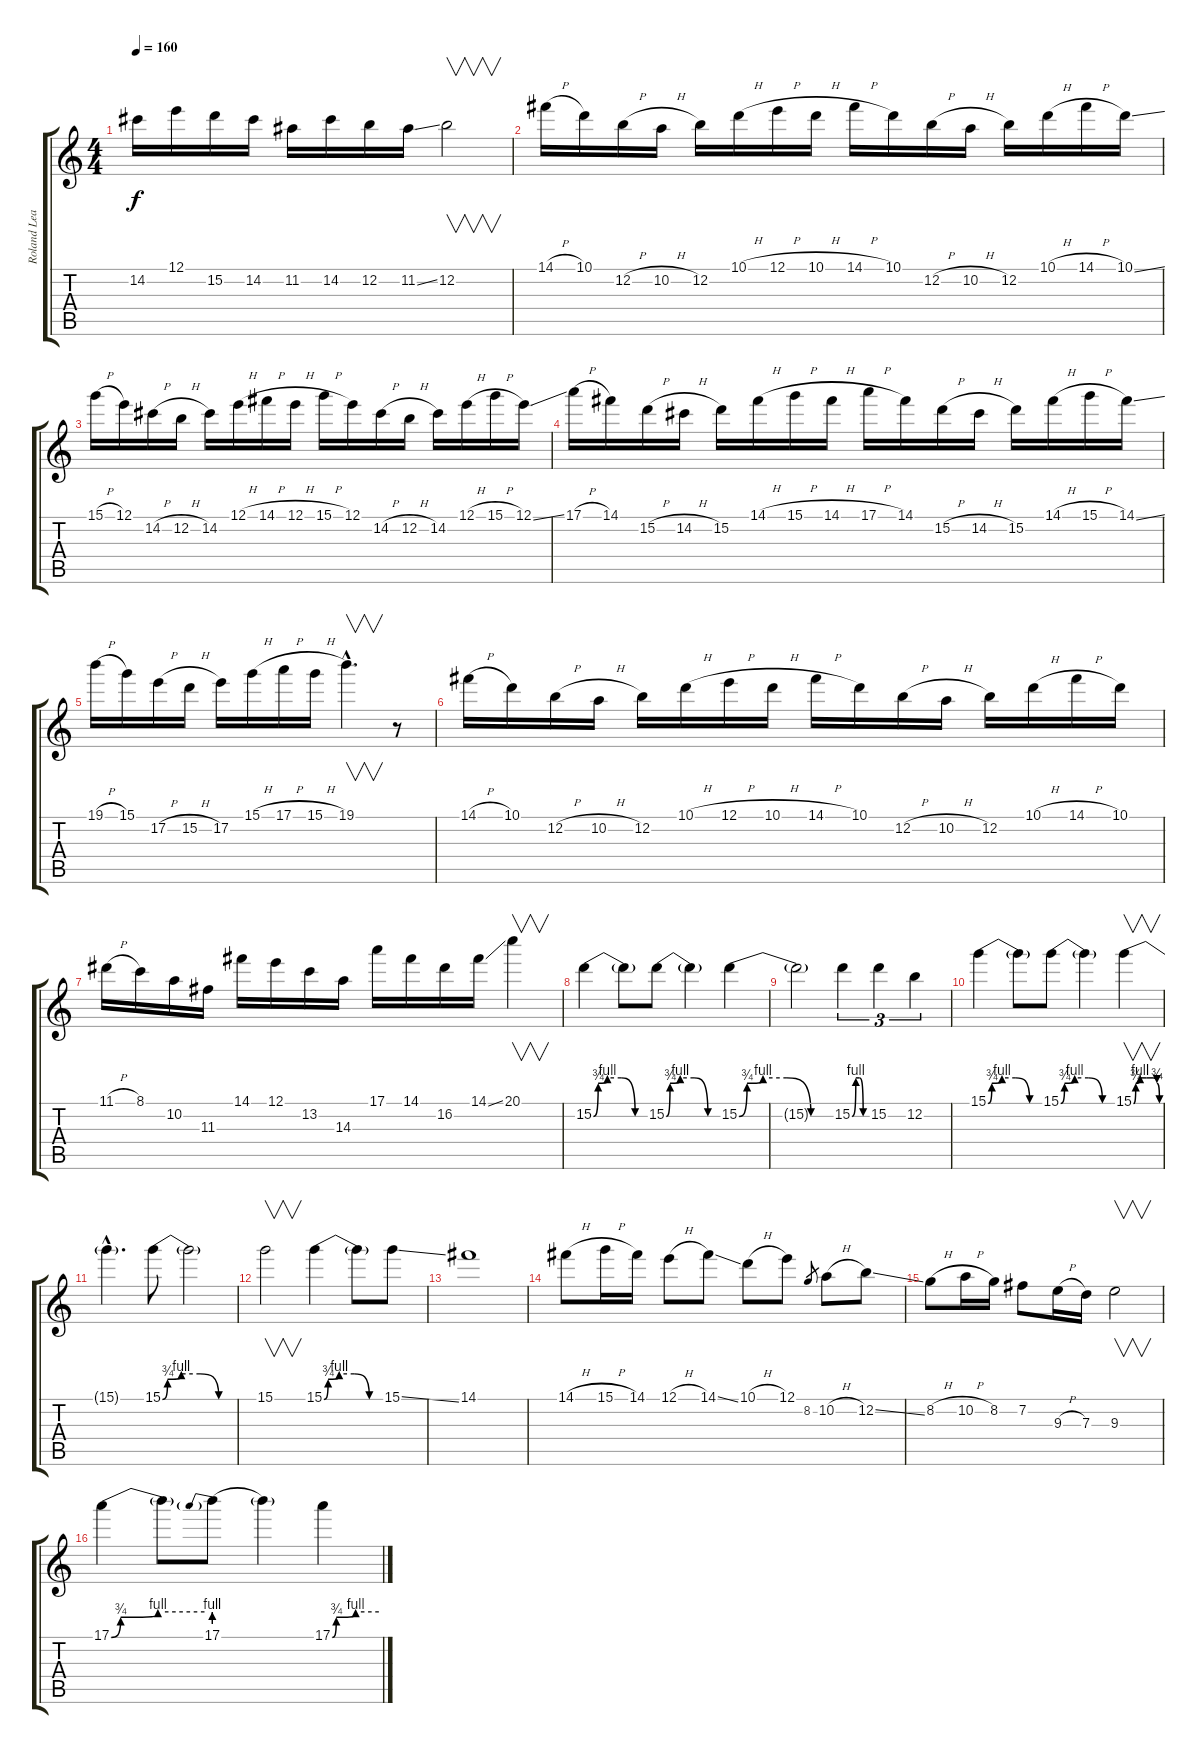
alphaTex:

\track ("Roland Lead" "Roland Lea") {instrument overdrivenguitar}
\staff {score tabs}
\tuning (E4 B3 G3 D3 A2 E2) {hide}
\ts (4 4)
\tempo 160
\clef g2
\ks c
14.2.16{dy f} 12.1.16 15.2.16 14.2.16 11.2.16 14.2.16 12.2.16 11.2{ss}.16 12.2.2{v} |
14.1{h}.16 10.1.16 12.2{h}.16 10.2{h}.16 12.2.16 10.1{h}.16 12.1{h}.16 10.1{h}.16 14.1{h}.16 10.1.16 12.2{h}.16 10.2{h}.16 12.2.16 10.1{h}.16 14.1{h}.16 10.1{ss}.16 |
15.1{h}.16 12.1.16 14.2{h}.16 12.2{h}.16 14.2.16 12.1{h}.16 14.1{h}.16 12.1{h}.16 15.1{h}.16 12.1.16 14.2{h}.16 12.2{h}.16 14.2.16 12.1{h}.16 15.1{h}.16 12.1{ss}.16 |
17.1{h}.16 14.1.16 15.2{h}.16 14.2{h}.16 15.2.16 14.1{h}.16 15.1{h}.16 14.1{h}.16 17.1{h}.16 14.1.16 15.2{h}.16 14.2{h}.16 15.2.16 14.1{h}.16 15.1{h}.16 14.1{ss}.16 |
19.1{h}.16 15.1.16 17.2{h}.16 15.2{h}.16 17.2.16 15.1{h}.16 17.1{h}.16 15.1{h}.16 19.1{hac}.4{v d} r.8 |
14.1{h}.16 10.1.16 12.2{h}.16 10.2{h}.16 12.2.16 10.1{h}.16 12.1{h}.16 10.1{h}.16 14.1{h}.16 10.1.16 12.2{h}.16 10.2{h}.16 12.2.16 10.1{h}.16 14.1{h}.16 10.1.16 |
11.1{h}.16 8.1.16 10.2.16 11.3.16 14.1.16 12.1.16 13.2.16 14.3.16 17.1.16 14.1.16 16.2.16 14.1{ss}.16 20.1.4{v} |
15.2{be (custom 0 0 5 3 15 4 30 4 45 0 60 0)}.4 15.2{t}.8 15.2{be (custom 0 0 4 3 15 4 30 4 45 0 60 0)}.8 15.2{t}.4 15.2{be (custom 0 0 5 3 15 4 30 4 45 0 60 0)}.4 |
15.2{t}.2 15.2{be (custom 0 0 15 4 30 4 45 0 60 0)}.4{tu (3 2)} 15.2.4{tu (3 2)} 12.2.4{tu (3 2)} |
15.1{be (custom 0 0 4 3 15 4 30 4 45 0 60 0)}.4 15.1{t}.8 15.1{be (custom 0 0 4 3 15 4 30 4 45 0 60 0)}.8 15.1{t}.4 15.1{be (custom 0 0 5 3 15 4 30 4 45 4 54 3 60 0)}.4{v} |
15.1{hac t}.4{d} 15.1{be (custom 0 0 4 3 15 4 30 4 45 0 60 0)}.8 15.1{t}.2 |
15.1.2{v} 15.1{be (custom 0 0 4 3 15 4 30 4 45 0 60 0)}.4 15.1{t}.8 15.1{ss}.8 |
14.1.1 |
14.1{h}.8 15.1{h}.16 14.1.16 12.1{h}.8 14.1{ss}.8 10.1{h}.8 12.1.8 8.2.8{gr} 10.2{h}.8 12.2{ss}.8 |
8.2{h}.8 10.2{h}.16 8.2.16 7.2.8 9.3{h}.16 7.3.16 9.3.2{v} |
17.1{be (custom 0 0 6 3 30 4 60 4)}.4 17.1{t}.8 17.1{be (prebend 0 4 60 4)}.8 17.1{t}.4 17.1{be (custom 0 0 5 3 30 4 60 4)}.4
